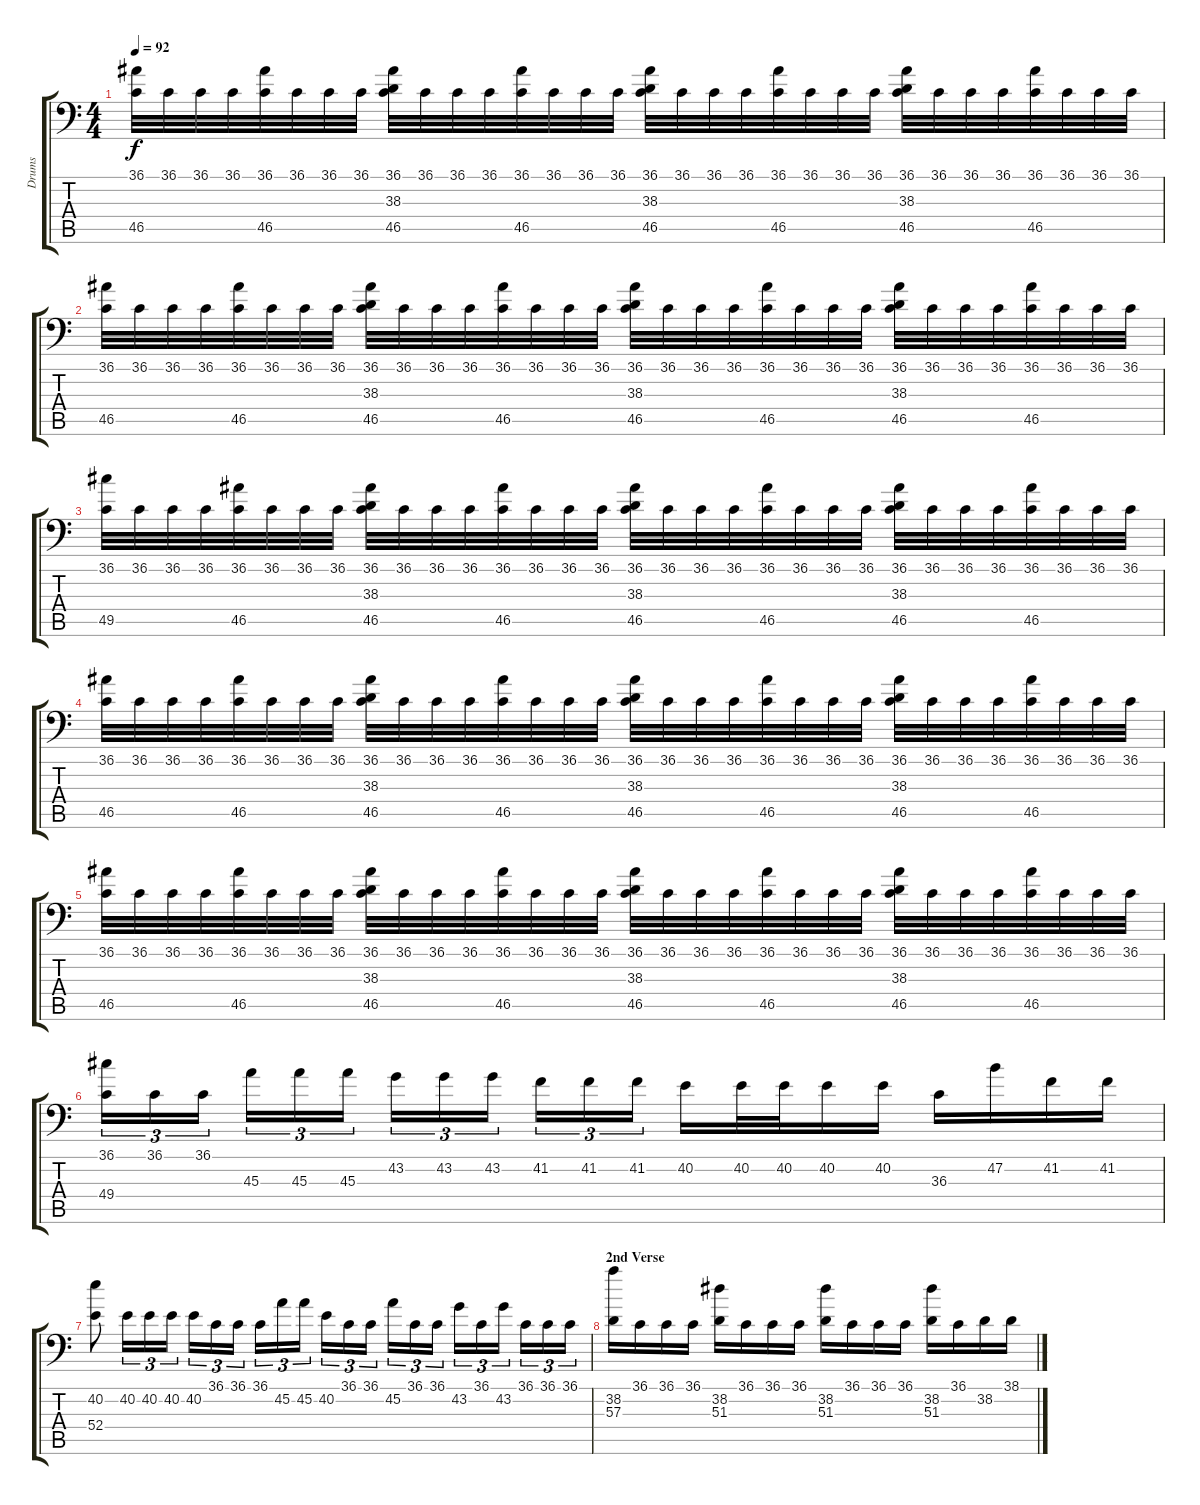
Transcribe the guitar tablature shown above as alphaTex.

\track ("Drums" "Drums") {instrument acousticgrandpiano}
\staff {score tabs}
\tuning (C-1 C-1 C-1 C-1 C-1 C-1) {hide}
\ts (4 4)
\tempo 92
\clef f4
\ks c
(36.1 46.5).32{dy f} 36.1.32 36.1.32 36.1.32 (36.1 46.5).32 36.1.32 36.1.32 36.1.32 (36.1 38.3 46.5).32 36.1.32 36.1.32 36.1.32 (36.1 46.5).32 36.1.32 36.1.32 36.1.32 (36.1 38.3 46.5).32 36.1.32 36.1.32 36.1.32 (36.1 46.5).32 36.1.32 36.1.32 36.1.32 (36.1 38.3 46.5).32 36.1.32 36.1.32 36.1.32 (36.1 46.5).32 36.1.32 36.1.32 36.1.32 |
(36.1 46.5).32 36.1.32 36.1.32 36.1.32 (36.1 46.5).32 36.1.32 36.1.32 36.1.32 (36.1 38.3 46.5).32 36.1.32 36.1.32 36.1.32 (36.1 46.5).32 36.1.32 36.1.32 36.1.32 (36.1 38.3 46.5).32 36.1.32 36.1.32 36.1.32 (36.1 46.5).32 36.1.32 36.1.32 36.1.32 (36.1 38.3 46.5).32 36.1.32 36.1.32 36.1.32 (36.1 46.5).32 36.1.32 36.1.32 36.1.32 |
(36.1 49.5).32 36.1.32 36.1.32 36.1.32 (36.1 46.5).32 36.1.32 36.1.32 36.1.32 (36.1 38.3 46.5).32 36.1.32 36.1.32 36.1.32 (36.1 46.5).32 36.1.32 36.1.32 36.1.32 (36.1 38.3 46.5).32 36.1.32 36.1.32 36.1.32 (36.1 46.5).32 36.1.32 36.1.32 36.1.32 (36.1 38.3 46.5).32 36.1.32 36.1.32 36.1.32 (36.1 46.5).32 36.1.32 36.1.32 36.1.32 |
(36.1 46.5).32 36.1.32 36.1.32 36.1.32 (36.1 46.5).32 36.1.32 36.1.32 36.1.32 (36.1 38.3 46.5).32 36.1.32 36.1.32 36.1.32 (36.1 46.5).32 36.1.32 36.1.32 36.1.32 (36.1 38.3 46.5).32 36.1.32 36.1.32 36.1.32 (36.1 46.5).32 36.1.32 36.1.32 36.1.32 (36.1 38.3 46.5).32 36.1.32 36.1.32 36.1.32 (36.1 46.5).32 36.1.32 36.1.32 36.1.32 |
(36.1 46.5).32 36.1.32 36.1.32 36.1.32 (36.1 46.5).32 36.1.32 36.1.32 36.1.32 (36.1 38.3 46.5).32 36.1.32 36.1.32 36.1.32 (36.1 46.5).32 36.1.32 36.1.32 36.1.32 (36.1 38.3 46.5).32 36.1.32 36.1.32 36.1.32 (36.1 46.5).32 36.1.32 36.1.32 36.1.32 (36.1 38.3 46.5).32 36.1.32 36.1.32 36.1.32 (36.1 46.5).32 36.1.32 36.1.32 36.1.32 |
(36.1 49.4).16{tu (3 2)} 36.1.16{tu (3 2)} 36.1.16{tu (3 2)} 45.3.16{tu (3 2)} 45.3.16{tu (3 2)} 45.3.16{tu (3 2)} 43.2.16{tu (3 2)} 43.2.16{tu (3 2)} 43.2.16{tu (3 2)} 41.2.16{tu (3 2)} 41.2.16{tu (3 2)} 41.2.16{tu (3 2)} 40.2.16 40.2.32 40.2.32 40.2.16 40.2.16 36.3.16 47.2.16 41.2.16 41.2.16 |
(40.2 52.4).8 40.2.16{tu (3 2)} 40.2.16{tu (3 2)} 40.2.16{tu (3 2)} 40.2.16{tu (3 2)} 36.1.16{tu (3 2)} 36.1.16{tu (3 2)} 36.1.16{tu (3 2)} 45.2.16{tu (3 2)} 45.2.16{tu (3 2)} 40.2.16{tu (3 2)} 36.1.16{tu (3 2)} 36.1.16{tu (3 2)} 45.2.16{tu (3 2)} 36.1.16{tu (3 2)} 36.1.16{tu (3 2)} 43.2.16{tu (3 2)} 36.1.16{tu (3 2)} 43.2.16{tu (3 2)} 36.1.16{tu (3 2)} 36.1.16{tu (3 2)} 36.1.16{tu (3 2)} |
\section ("" "2nd Verse")
(38.2 57.3).16 36.1.16 36.1.16 36.1.16 (38.2 51.3).16 36.1.16 36.1.16 36.1.16 (38.2 51.3).16 36.1.16 36.1.16 36.1.16 (38.2 51.3).16 36.1.16 38.2.16 38.1.16
